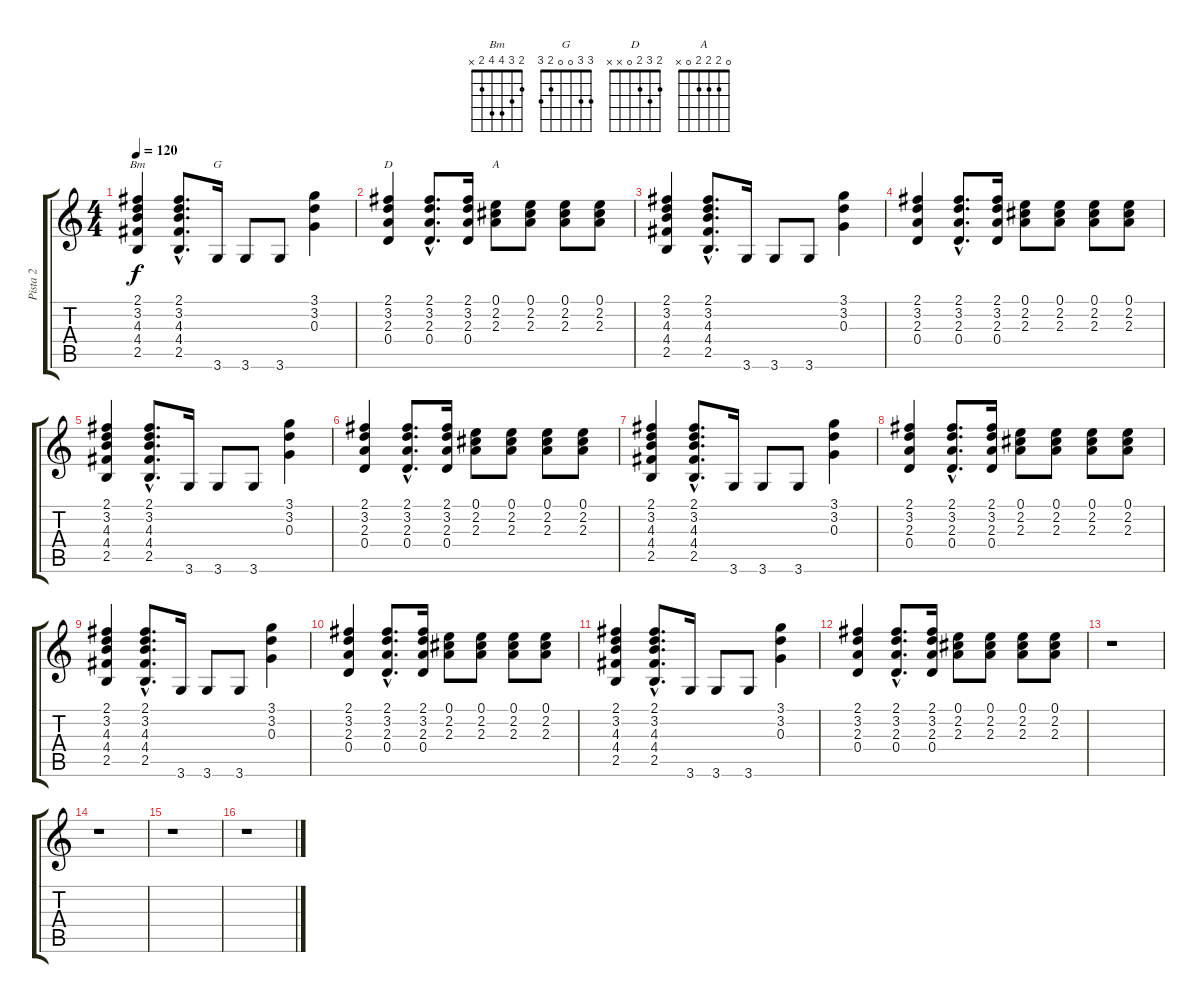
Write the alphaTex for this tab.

\track ("Pista 2" "Pista 2") {instrument electricguitarclean}
\staff {score tabs}
\tuning (E4 B3 G3 D3 A2 E2) {hide}
\chord ("Bm" 2 3 4 4 2 x)
\chord ("G" 3 3 0 0 2 3)
\chord ("D" 2 3 2 0 x x)
\chord ("A" 0 2 2 2 0 x)
\ts (4 4)
\tempo 120
\clef g2
\ks c
(2.1 3.2 4.3 4.4 2.5).4{ch "Bm" dy f instrument electricguitarclean} (2.1{hac} 3.2{hac} 4.3{hac} 4.4{hac} 2.5{hac}).8{d} 3.6.16{ch "G"} 3.6.8 3.6.8 (3.1 3.2 0.3).4 |
(2.1 3.2 2.3 0.4).4{ch "D"} (2.1{hac} 3.2{hac} 2.3{hac} 0.4{hac}).8{d} (2.1 3.2 2.3 0.4).16 (0.1 2.2 2.3).8{ch "A"} (0.1 2.2 2.3).8 (0.1 2.2 2.3).8 (0.1 2.2 2.3).8 |
(2.1 3.2 4.3 4.4 2.5).4 (2.1{hac} 3.2{hac} 4.3{hac} 4.4{hac} 2.5{hac}).8{d} 3.6.16 3.6.8 3.6.8 (3.1 3.2 0.3).4 |
(2.1 3.2 2.3 0.4).4 (2.1{hac} 3.2{hac} 2.3{hac} 0.4{hac}).8{d} (2.1 3.2 2.3 0.4).16 (0.1 2.2 2.3).8 (0.1 2.2 2.3).8 (0.1 2.2 2.3).8 (0.1 2.2 2.3).8 |
(2.1 3.2 4.3 4.4 2.5).4 (2.1{hac} 3.2{hac} 4.3{hac} 4.4{hac} 2.5{hac}).8{d} 3.6.16 3.6.8 3.6.8 (3.1 3.2 0.3).4 |
(2.1 3.2 2.3 0.4).4 (2.1{hac} 3.2{hac} 2.3{hac} 0.4{hac}).8{d} (2.1 3.2 2.3 0.4).16 (0.1 2.2 2.3).8 (0.1 2.2 2.3).8 (0.1 2.2 2.3).8 (0.1 2.2 2.3).8 |
(2.1 3.2 4.3 4.4 2.5).4 (2.1{hac} 3.2{hac} 4.3{hac} 4.4{hac} 2.5{hac}).8{d} 3.6.16 3.6.8 3.6.8 (3.1 3.2 0.3).4 |
(2.1 3.2 2.3 0.4).4 (2.1{hac} 3.2{hac} 2.3{hac} 0.4{hac}).8{d} (2.1 3.2 2.3 0.4).16 (0.1 2.2 2.3).8 (0.1 2.2 2.3).8 (0.1 2.2 2.3).8 (0.1 2.2 2.3).8 |
(2.1 3.2 4.3 4.4 2.5).4 (2.1{hac} 3.2{hac} 4.3{hac} 4.4{hac} 2.5{hac}).8{d} 3.6.16 3.6.8 3.6.8 (3.1 3.2 0.3).4 |
(2.1 3.2 2.3 0.4).4 (2.1{hac} 3.2{hac} 2.3{hac} 0.4{hac}).8{d} (2.1 3.2 2.3 0.4).16 (0.1 2.2 2.3).8 (0.1 2.2 2.3).8 (0.1 2.2 2.3).8 (0.1 2.2 2.3).8 |
(2.1 3.2 4.3 4.4 2.5).4 (2.1{hac} 3.2{hac} 4.3{hac} 4.4{hac} 2.5{hac}).8{d} 3.6.16 3.6.8 3.6.8 (3.1 3.2 0.3).4 |
(2.1 3.2 2.3 0.4).4 (2.1{hac} 3.2{hac} 2.3{hac} 0.4{hac}).8{d} (2.1 3.2 2.3 0.4).16 (0.1 2.2 2.3).8 (0.1 2.2 2.3).8 (0.1 2.2 2.3).8 (0.1 2.2 2.3).8 |
r.1 |
r.1 |
r.1 |
r.1
